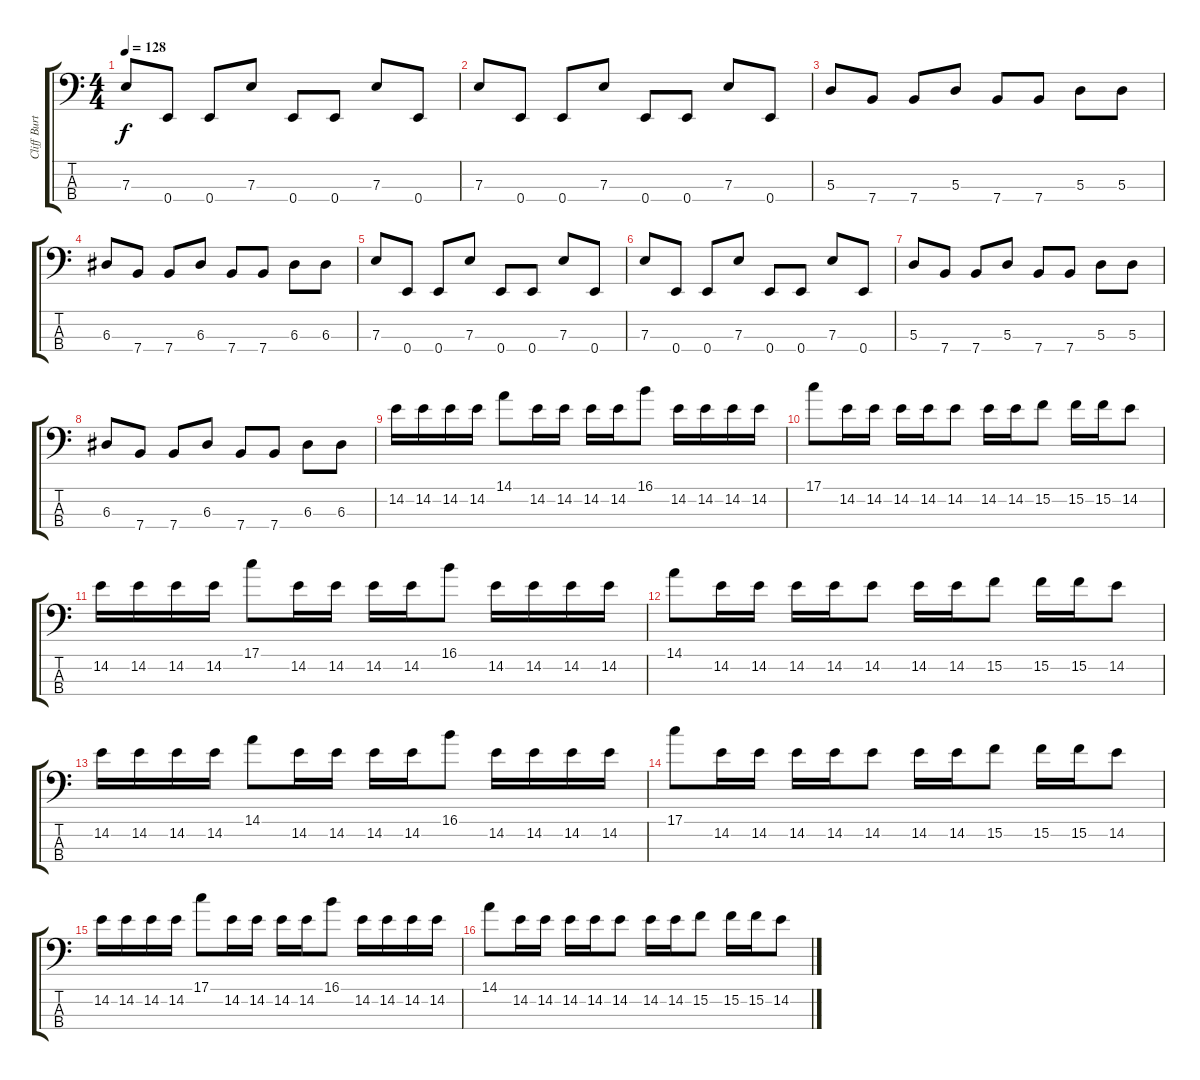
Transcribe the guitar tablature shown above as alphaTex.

\track ("Cliff Burton" "Cliff Burt") {instrument electricbassfinger}
\staff {score tabs}
\tuning (G2 D2 A1 E1) {hide}
\ts (4 4)
\tempo 128
\clef f4
\ks c
7.3.8{dy f} 0.4.8 0.4.8 7.3.8 0.4.8 0.4.8 7.3.8 0.4.8 |
7.3.8 0.4.8 0.4.8 7.3.8 0.4.8 0.4.8 7.3.8 0.4.8 |
5.3.8 7.4.8 7.4.8 5.3.8 7.4.8 7.4.8 5.3.8 5.3.8 |
6.3.8 7.4.8 7.4.8 6.3.8 7.4.8 7.4.8 6.3.8 6.3.8 |
7.3.8 0.4.8 0.4.8 7.3.8 0.4.8 0.4.8 7.3.8 0.4.8 |
7.3.8 0.4.8 0.4.8 7.3.8 0.4.8 0.4.8 7.3.8 0.4.8 |
5.3.8 7.4.8 7.4.8 5.3.8 7.4.8 7.4.8 5.3.8 5.3.8 |
6.3.8 7.4.8 7.4.8 6.3.8 7.4.8 7.4.8 6.3.8 6.3.8 |
14.2.16{volume 16} 14.2.16 14.2.16 14.2.16 14.1.8 14.2.16 14.2.16 14.2.16 14.2.16 16.1.8 14.2.16 14.2.16 14.2.16 14.2.16 |
17.1.8 14.2.16 14.2.16 14.2.16 14.2.16 14.2.8 14.2.16 14.2.16 15.2.8 15.2.16 15.2.16 14.2.8 |
14.2.16 14.2.16 14.2.16 14.2.16 17.1.8 14.2.16 14.2.16 14.2.16 14.2.16 16.1.8 14.2.16 14.2.16 14.2.16 14.2.16 |
14.1.8 14.2.16 14.2.16 14.2.16 14.2.16 14.2.8 14.2.16 14.2.16 15.2.8 15.2.16 15.2.16 14.2.8 |
14.2.16 14.2.16 14.2.16 14.2.16 14.1.8 14.2.16 14.2.16 14.2.16 14.2.16 16.1.8 14.2.16 14.2.16 14.2.16 14.2.16 |
17.1.8 14.2.16 14.2.16 14.2.16 14.2.16 14.2.8 14.2.16 14.2.16 15.2.8 15.2.16 15.2.16 14.2.8 |
14.2.16 14.2.16 14.2.16 14.2.16 17.1.8 14.2.16 14.2.16 14.2.16 14.2.16 16.1.8 14.2.16 14.2.16 14.2.16 14.2.16 |
14.1.8 14.2.16 14.2.16 14.2.16 14.2.16 14.2.8 14.2.16 14.2.16 15.2.8 15.2.16 15.2.16 14.2.8
